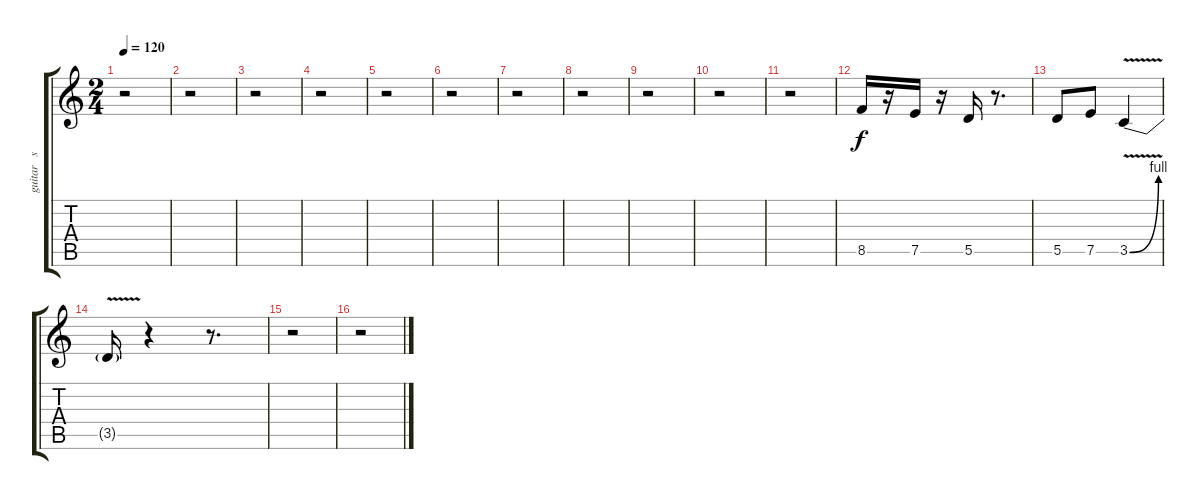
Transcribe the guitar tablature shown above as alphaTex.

\track ("guitar   solo    one" "guitar   s") {instrument overdrivenguitar}
\staff {score tabs}
\tuning (E4 B3 G3 D3 A2 E2) {hide}
\ts (2 4)
\tempo 120
\clef g2
\ks c
r.2{dy f} |
r.2 |
r.2 |
r.2 |
r.2 |
r.2 |
r.2 |
r.2 |
r.2 |
r.2 |
r.2 |
8.5.16 r.16 7.5.16 r.16 5.5.16 r.8{d} |
5.5.8 7.5.8 3.5{be (bend 0 0 60 4) v}.4 |
3.5{t}.16 r.4 r.8{d} |
r.2 |
r.2
